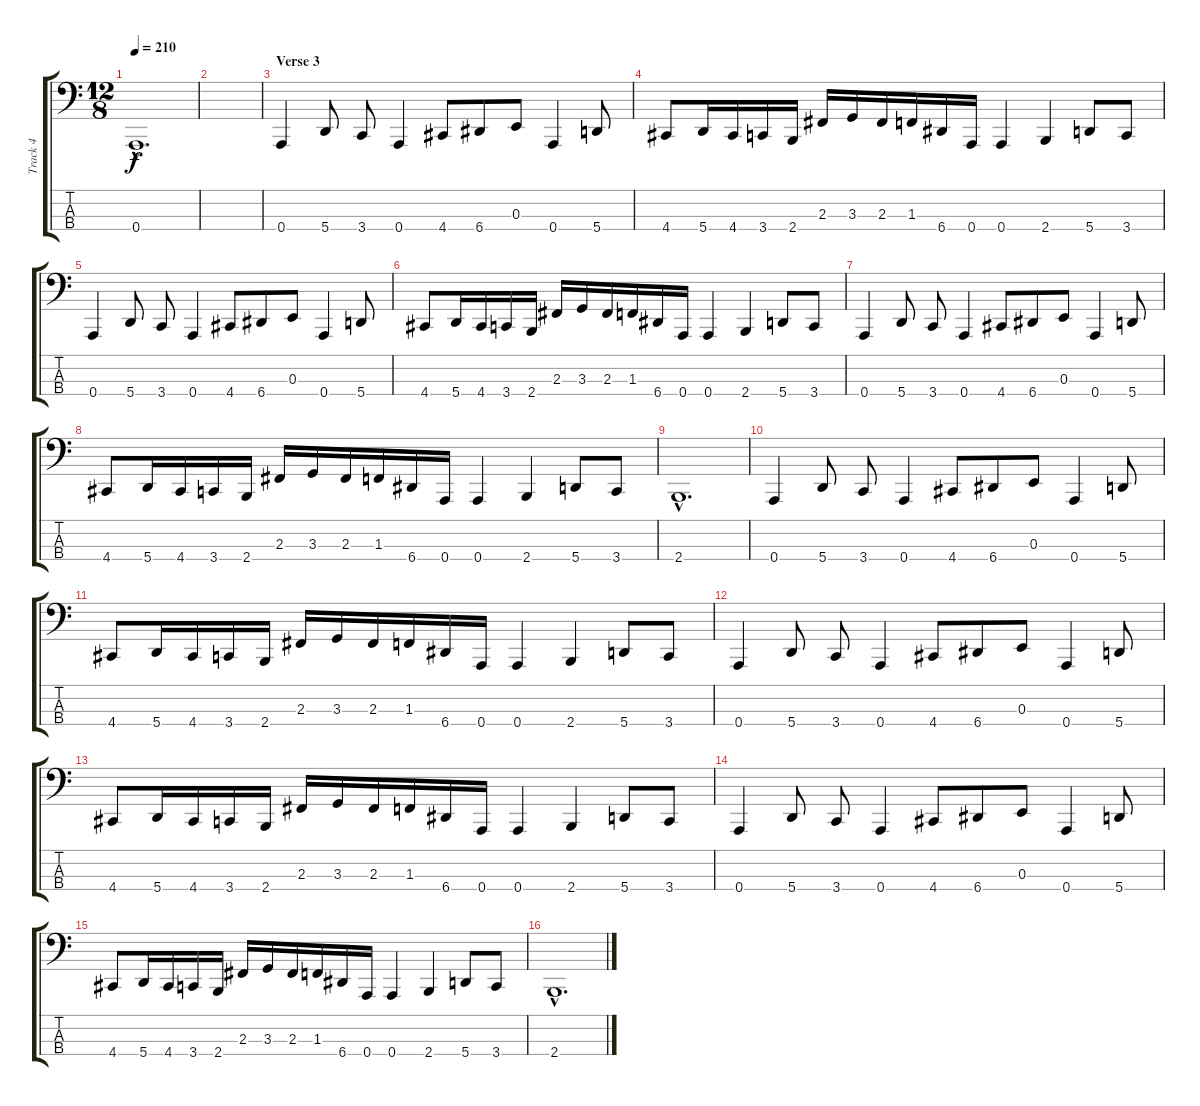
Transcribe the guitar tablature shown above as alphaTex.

\track ("Track 4" "Track 4") {instrument electricbassfinger}
\staff {score tabs}
\tuning (D2 A1 E1 A0) {hide}
\ts (12 8)
\tempo 210
\clef f4
\ks c
0.4{hac}.1{d dy f} |
|
\section ("" "Verse 3")
0.4.4 5.4.8 3.4.8 0.4.4 4.4.8 6.4.8 0.3.8 0.4.4 5.4.8 |
4.4.8 5.4.16 4.4.16 3.4.16 2.4.16 2.3.16 3.3.16 2.3.16 1.3.16 6.4.16 0.4.16 0.4.4 2.4.4 5.4.8 3.4.8 |
0.4.4 5.4.8 3.4.8 0.4.4 4.4.8 6.4.8 0.3.8 0.4.4 5.4.8 |
4.4.8 5.4.16 4.4.16 3.4.16 2.4.16 2.3.16 3.3.16 2.3.16 1.3.16 6.4.16 0.4.16 0.4.4 2.4.4 5.4.8 3.4.8 |
0.4.4 5.4.8 3.4.8 0.4.4 4.4.8 6.4.8 0.3.8 0.4.4 5.4.8 |
4.4.8 5.4.16 4.4.16 3.4.16 2.4.16 2.3.16 3.3.16 2.3.16 1.3.16 6.4.16 0.4.16 0.4.4 2.4.4 5.4.8 3.4.8 |
2.4{hac}.1{d} |
0.4.4 5.4.8 3.4.8 0.4.4 4.4.8 6.4.8 0.3.8 0.4.4 5.4.8 |
4.4.8 5.4.16 4.4.16 3.4.16 2.4.16 2.3.16 3.3.16 2.3.16 1.3.16 6.4.16 0.4.16 0.4.4 2.4.4 5.4.8 3.4.8 |
0.4.4 5.4.8 3.4.8 0.4.4 4.4.8 6.4.8 0.3.8 0.4.4 5.4.8 |
4.4.8 5.4.16 4.4.16 3.4.16 2.4.16 2.3.16 3.3.16 2.3.16 1.3.16 6.4.16 0.4.16 0.4.4 2.4.4 5.4.8 3.4.8 |
0.4.4 5.4.8 3.4.8 0.4.4 4.4.8 6.4.8 0.3.8 0.4.4 5.4.8 |
4.4.8 5.4.16 4.4.16 3.4.16 2.4.16 2.3.16 3.3.16 2.3.16 1.3.16 6.4.16 0.4.16 0.4.4 2.4.4 5.4.8 3.4.8 |
2.4{hac}.1{d}
